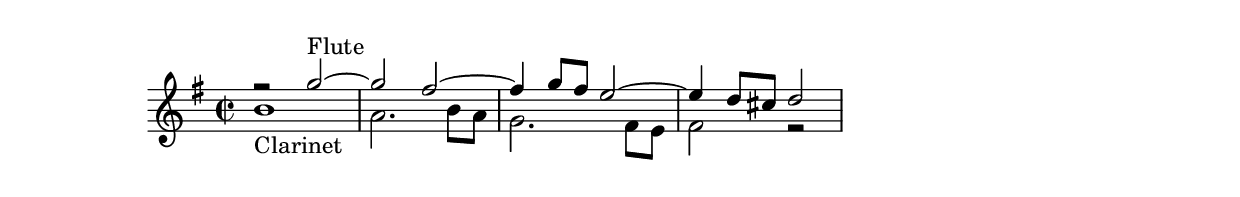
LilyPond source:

%% Do not edit this file; it is auto-generated from LSR http://lsr.dsi.unimi.it
%% This file is in the public domain.
\version "2.11.64"

\header {
  lsrtags = "contexts-and-engravers, midi"

  texidoces = "
Al producir una salida MIDI, el comportamiento predeterminado es
que cada pentagrama representa un canal MIDI, con todas las voces
de dicho pentagrama mezcladas.  Esto reduce al mínimo el riesgo de
que se agote el número de canales MIDI disponibles, pues existe un
máximo de 16 canales por pista.

Sin embargo, cuando se traslada el interpretador
@code{Staff_performer} al contexto @code{Voice}, cada voz de un
pentagrama puede tener su propio canal MIDI, como se muestra en el
siguiente ejemplo: a pesar de estar sobre el mismo pentagrama, se
crean dos canales MIDI, cada uno con un @code{midiInstrument}
distinto.

"
  doctitlees = "Modificar la salida MIDI para que tenga un canal por cada voz"

  texidoc = "
When outputting MIDI, the default behavior is for each staff to
represent one MIDI channel, with all the voices on a staff amalgamated.
This minimizes the risk of running out of MIDI channels, since there
are only 16 available per track.

However, by moving the @code{Staff_performer} to the @code{Voice}
context, each voice on a staff can have its own MIDI channel, as is
demonstrated by the following example: despite being on the same staff,
two MIDI channels are created, each with a different
@code{midiInstrument}. 

"
  doctitle = "Changing MIDI output to one channel per voice"
} % begin verbatim

\score {
  \new Staff <<
    \new Voice \relative c''' {
      \set midiInstrument = #"flute"
      \voiceOne
      \key g \major
      \time 2/2
      r2 g-"Flute" ~
      g fis ~
      fis4 g8 fis e2 ~
      e4 d8 cis d2
    }
    \new Voice \relative c'' {
      \set midiInstrument = #"clarinet"
      \voiceTwo
      b1-"Clarinet"
      a2. b8 a
      g2. fis8 e
      fis2 r
    }
  >>
  \layout { }
  \midi {
    \context {
      \Staff
      \remove "Staff_performer"
    }
    \context {
      \Voice
      \consists "Staff_performer"      
    }
    \context {
      \Score
      tempoWholesPerMinute = #(ly:make-moment 72 2)
    }
  }
}
